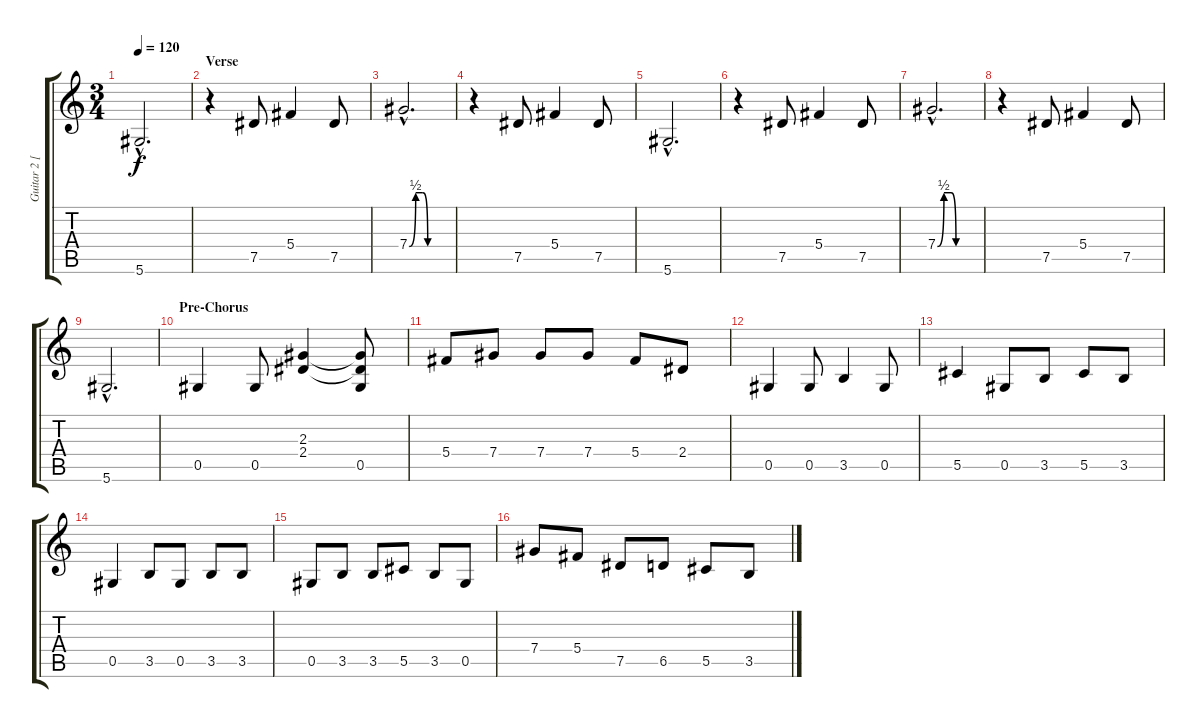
\track ("Guitar 2 [Gilby]" "Guitar 2 [") {instrument distortionguitar}
\staff {score tabs}
\tuning (Eb4 Bb3 Gb3 Db3 Ab2 Eb2) {hide}
\ts (3 4)
\tempo 120
\clef g2
\ks c
5.6{hac}.2{d dy f} |
\section ("" "Verse")
r.4 7.5.8 5.4.4 7.5.8 |
7.4{be (custom 0 0 9 2 19 2 26 0 60 0) hac}.2{d} |
r.4 7.5.8 5.4.4 7.5.8 |
5.6{hac}.2{d} |
r.4 7.5.8 5.4.4 7.5.8 |
7.4{be (custom 0 0 9 2 19 2 26 0 60 0) hac}.2{d} |
r.4 7.5.8 5.4.4 7.5.8 |
5.6{hac}.2{d} |
\section ("" "Pre-Chorus")
0.5.4 0.5.8 (2.3 2.4).4 (2.3{t} 2.4{t} 0.5).8 |
5.4.8 7.4.8 7.4.8 7.4.8 5.4.8 2.4.8 |
0.5.4 0.5.8 3.5.4 0.5.8 |
5.5.4 0.5.8 3.5.8 5.5.8 3.5.8 |
0.5.4 3.5.8 0.5.8 3.5.8 3.5.8 |
0.5.8 3.5.8 3.5.8 5.5.8 3.5.8 0.5.8 |
7.4.8 5.4.8 7.5.8 6.5.8 5.5.8 3.5.8
